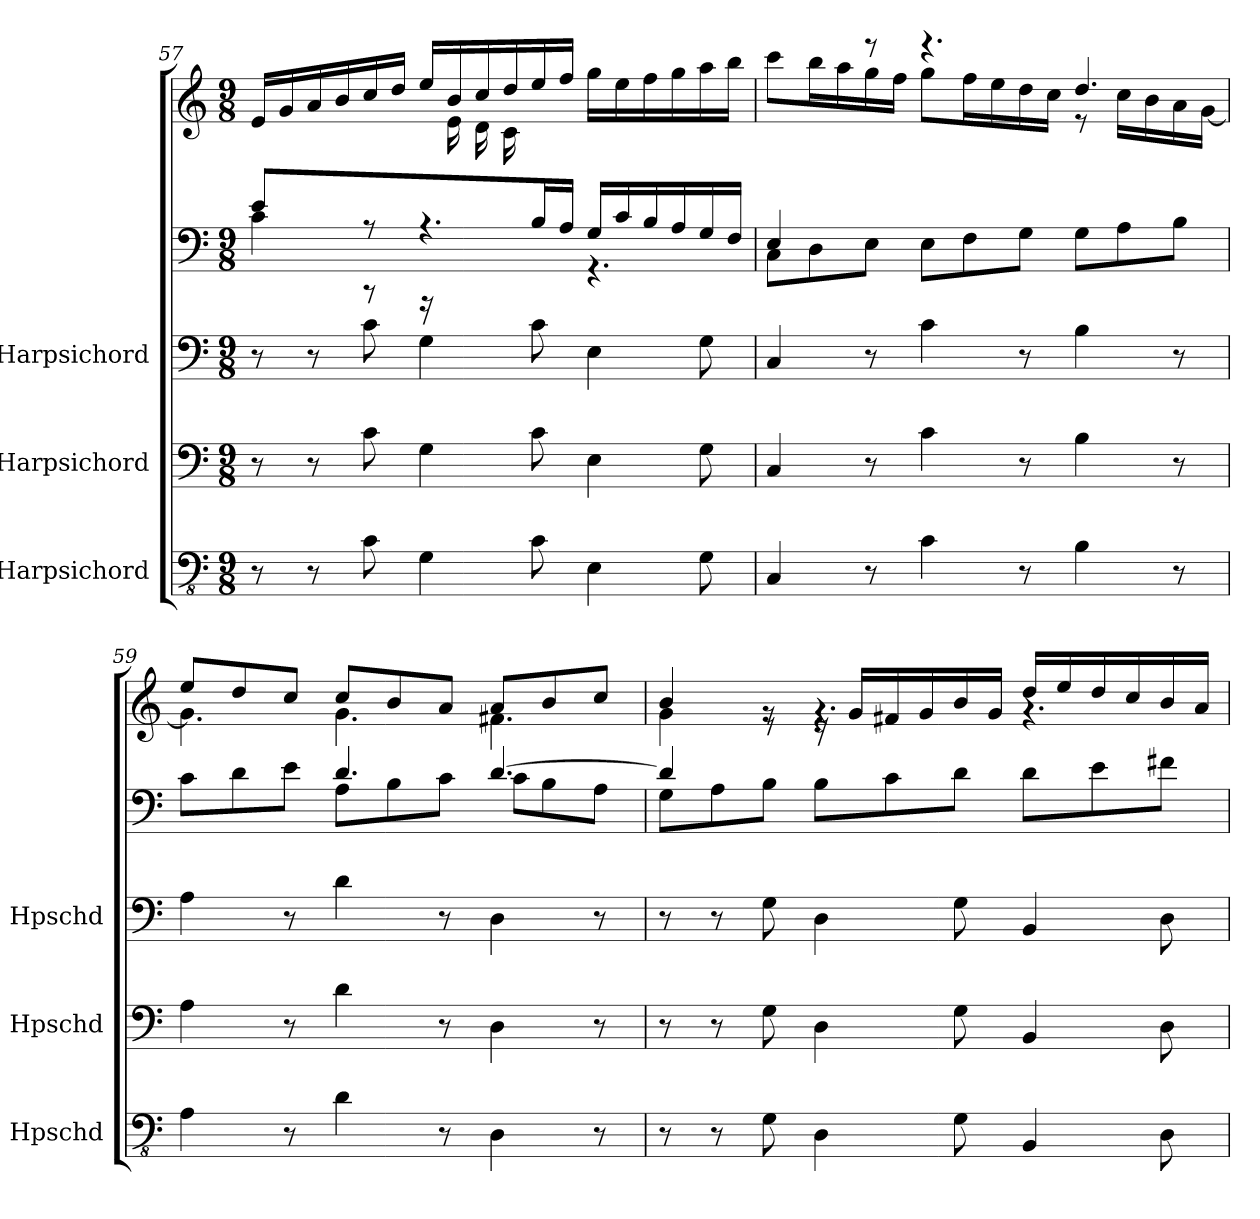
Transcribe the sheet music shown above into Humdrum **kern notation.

**kern	**kern	**kern	**kern	**kern
*part3	*part2	*part1	*part1	*part1
*staff5	*staff4	*staff3	*staff2	*staff1
*I"Harpsichord	*I"Harpsichord	*I"Harpsichord	*	*
*I'Hpschd	*I'Hpschd	*I'Hpschd	*	*
*clefFv4	*clefF4	*clefF4	*clefF4	*clefG2
*k[]	*k[]	*k[]	*k[]	*k[]
*M9/8	*M9/8	*M9/8	*M9/8	*M9/8
=57	=57	=57	=57	=57
*	*	*	*^	*^
8r	8r	8r	4e/	4c\	16e/LL	4..ryy
.	.	.	.	.	16g/	.
8r	8r	8r	.	.	16a/	.
.	.	.	.	.	16b/	.
8C\	8c\	8c\	8rCC	8rA	16cc/	.
.	.	.	.	.	16dd/JJ	.
4GG\	4G\	4G\	16rAAA	4.rA	16ee/LL	.
.	.	.	8.ryy	.	16b/	16e\LL
.	.	.	.	.	16cc/	16d\
.	.	.	.	.	16dd/	16c\
8C\	8c\	8c\	16B/	.	16ee/	2ryy
.	.	.	16A/JJ	.	16ff/JJ	.
4EE\	4E\	4E\	16G/LL	4.r	16gg\LL	.
.	.	.	16c/	.	16ee\	.
.	.	.	16B/	.	16ff\	.
.	.	.	16A/	.	16gg\	.
8GG\	8G\	8G\	16G/	.	16aa\	.
.	.	.	16F/JJ	.	16bb\JJ	.
=58	=58	=58	=58	=58	=58	=58
4CC/	4C/	4C/	4E/	8C\L	8ccc\L	4ryy
.	.	.	.	8D\	16bb\L	.
.	.	.	.	.	16aa\	.
8r	8r	8r	2..ryy	8E\J	16gg\	8reee
.	.	.	.	.	16ff\JJ	.
4C\	4c\	4c\	.	8E\L	8gg\L	4.reee
.	.	.	.	8F\	16ff\L	.
.	.	.	.	.	16ee\	.
8r	8r	8r	.	8G\J	16dd\	.
.	.	.	.	.	16cc\JJ	.
4BB\	4B\	4B\	.	8G\L	4.dd/	8r
.	.	.	.	8A\	.	16cc\LL
.	.	.	.	.	.	16b\
8r	8r	8r	.	8B\J	.	16a\
.	.	.	.	.	.	[16g\JJ
=59	=59	=59	=59	=59	=59	=59
4AA\	4A\	4A\	8c\L	4.ryy	8ee/L	4.g\]
.	.	.	8d\	.	8dd/	.
8r	8r	8r	8e\J	.	8cc/J	.
4D\	4d\	4d\	4.d/	8A\L	8cc/L	4.g\
.	.	.	.	8B\	8b/	.
8r	8r	8r	.	8c\J	8a/J	.
4DD\	4D\	4D\	[4.d/	8c\L	8a/L	4.f#X\
.	.	.	.	8B\	8b/	.
8r	8r	8r	.	8A\J	8cc/J	.
!!LO:PB:g=z	!!
=60	=60	=60	=60	=60	=60	=60
8r	8r	8r	8G\L	4d/]	4b/	4g\
8r	8r	8r	8A\	.	.	.
8GG\	8G\	8G\	8B\J	2..ryy	8rg	8r
4DD\	4D\	4D\	8B\L	.	16re	4.rg
.	.	.	.	.	16g/LL	.
.	.	.	8c\	.	16f#X/	.
.	.	.	.	.	16g/	.
8GG\	8G\	8G\	8d\J	.	16b/	.
.	.	.	.	.	16g/JJ	.
4BBB/	4BB/	4BB/	8d\L	.	16dd/LL	4.rg
.	.	.	.	.	16ee/	.
.	.	.	8e\	.	16dd/	.
.	.	.	.	.	16cc/	.
8DD\	8D\	8D\	8f#X\J	.	16b/	.
.	.	.	.	.	16a/JJ	.
*	*	*	*v	*v	*	*
*	*	*	*	*v	*v
=	=	=	=	=
*-	*-	*-	*-	*-
